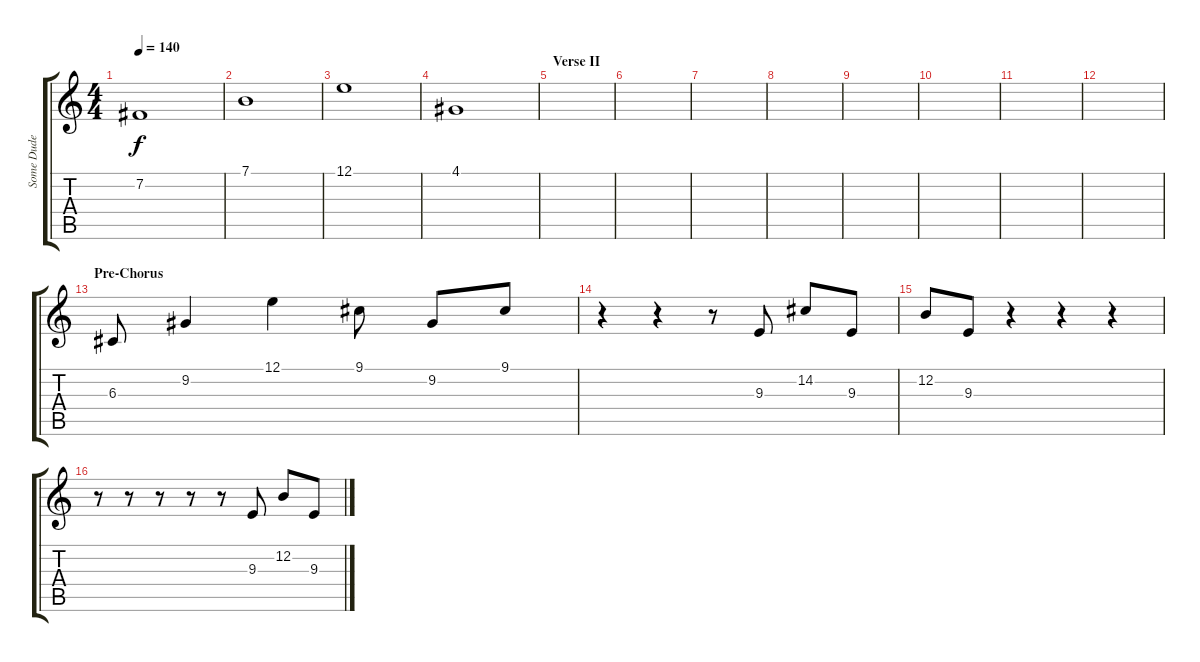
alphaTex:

\track ("Some Dude II (Strings)" "Some Dude ") {instrument stringensemble1}
\staff {score tabs}
\tuning (E4 B3 G3 D3 A2 E2) {hide}
\ts (4 4)
\tempo 140
\clef g2
\ks c
7.2.1{dy f} |
7.1.1 |
12.1.1 |
4.1.1 |
\section ("" "Verse II")
|
|
|
|
|
|
|
|
\section ("" "Pre-Chorus")
6.3.8{volume 4 balance 0} 9.2.4 12.1.4 9.1.8 9.2.8 9.1.8 |
r.4 r.4 r.8 9.3.8 14.2.8 9.3.8 |
12.2.8 9.3.8 r.4 r.4 r.4 |
r.8 r.8 r.8 r.8 r.8 9.3.8 12.2.8 9.3.8
